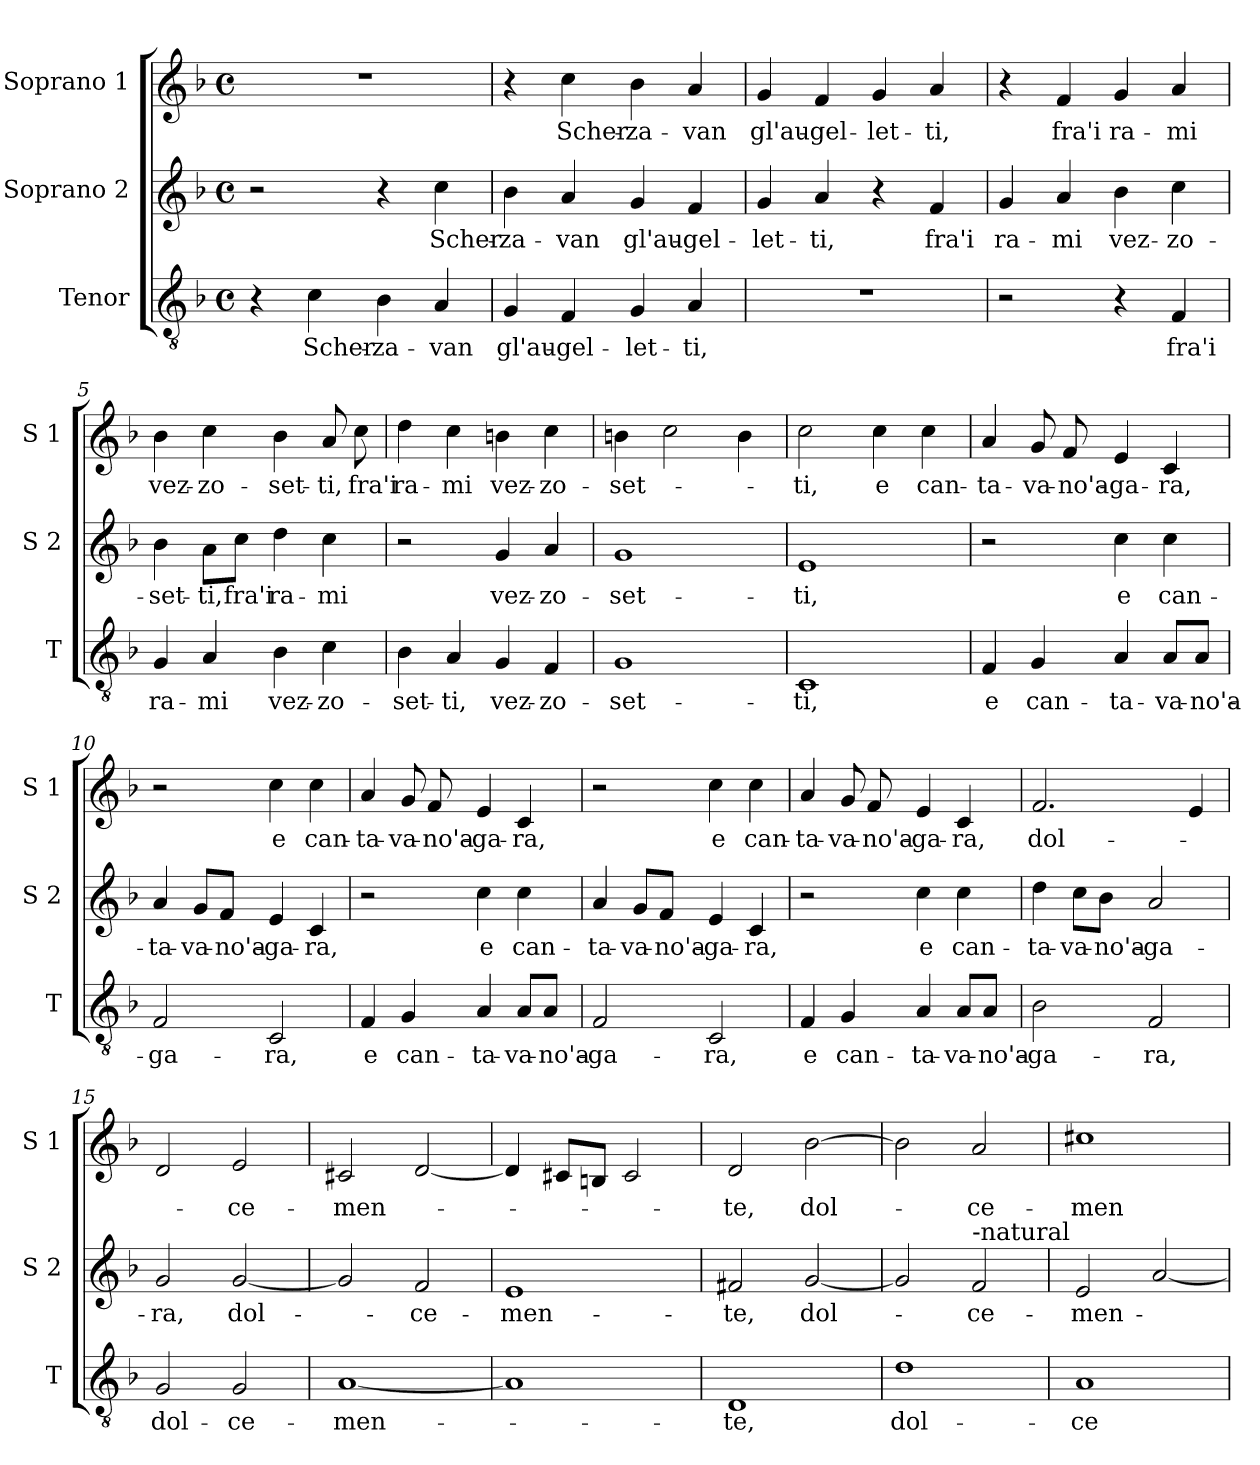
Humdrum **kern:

**kern	**text	**kern	**text	**kern	**text
*part3	*part3	*part2	*part2	*part1	*part1
*staff3	*staff3	*staff2	*staff2	*staff1	*staff1
*I"Tenor	*	*I"Soprano 2	*	*I"Soprano 1	*
*I'T	*	*I'S 2	*	*I'S 1	*
*clefGv2	*	*clefG2	*	*clefG2	*
*k[b-]	*	*k[b-]	*	*k[b-]	*
*F:	*	*F:	*	*F:	*
*M4/4	*	*M4/4	*	*M4/4	*
*met(c)	*	*met(c)	*	*met(c)	*
=1	=1	=1	=1	=1	=1
4r	.	2r	.	1r	.
!	!LO:LY:b	!	!	!	!
4c\	Scher-	.	.	.	.
!	!LO:LY:b	!	!	!	!
4B-\	-za-	4r	.	.	.
!	!LO:LY:b	!	!LO:LY:b	!	!
4A/	-van	4cc\	Scher-	.	.
=2	=2	=2	=2	=2	=2
!	!LO:LY:b	!	!LO:LY:b	!	!
4G/	gl'au-	4b-\	-za-	4r	.
!	!LO:LY:b	!	!LO:LY:b	!	!LO:LY:b
4F/	-gel-	4a/	-van	4cc\	Scher-
!	!LO:LY:b	!	!LO:LY:b	!	!LO:LY:b
4G/	-let-	4g/	gl'au-	4b-\	-za-
!	!LO:LY:b	!	!LO:LY:b	!	!LO:LY:b
4A/	-ti,	4f/	-gel-	4a/	-van
=3	=3	=3	=3	=3	=3
!	!	!	!LO:LY:b	!	!LO:LY:b
1r	.	4g/	-let-	4g/	gl'au-
!	!	!	!LO:LY:b	!	!LO:LY:b
.	.	4a/	-ti,	4f/	-gel-
!	!	!	!	!	!LO:LY:b
.	.	4r	.	4g/	-let-
!	!	!	!LO:LY:b	!	!LO:LY:b
.	.	4f/	fra'i	4a/	-ti,
=4	=4	=4	=4	=4	=4
!	!	!	!LO:LY:b	!	!
2r	.	4g/	ra-	4r	.
!	!	!	!LO:LY:b	!	!LO:LY:b
.	.	4a/	-mi	4f/	fra'i
!	!	!	!LO:LY:b	!	!LO:LY:b
4r	.	4b-\	vez-	4g/	ra-
!	!LO:LY:b	!	!LO:LY:b	!	!LO:LY:b
4F/	fra'i	4cc\	-zo-	4a/	-mi
!!LO:LB:g=z
=5	=5	=5	=5	=5	=5
!	!LO:LY:b	!	!LO:LY:b	!	!LO:LY:b
4G/	ra-	4b-\	-set-	4b-\	vez-
!	!LO:LY:b	!	!LO:LY:b	!	!LO:LY:b
4A/	-mi	8a\L	-ti,	4cc\	-zo-
!	!	!	!LO:LY:b	!	!
.	.	8cc\J	fra'i	.	.
!	!LO:LY:b	!	!LO:LY:b	!	!LO:LY:b
4B-\	vez-	4dd\	ra-	4b-\	-set-
!	!LO:LY:b	!	!LO:LY:b	!	!LO:LY:b
4c\	-zo-	4cc\	-mi	8a/	-ti,
!	!	!	!	!	!LO:LY:b
.	.	.	.	8cc\	fra'i
=6	=6	=6	=6	=6	=6
!	!LO:LY:b	!	!	!	!LO:LY:b
4B-\	-set-	2r	.	4dd\	ra-
!	!LO:LY:b	!	!	!	!LO:LY:b
4A/	-ti,	.	.	4cc\	-mi
!	!LO:LY:b	!	!LO:LY:b	!	!LO:LY:b
4G/	vez-	4g/	vez-	4bn\	vez-
!	!LO:LY:b	!	!LO:LY:b	!	!LO:LY:b
4F/	-zo-	4a/	-zo-	4cc\	-zo-
=7	=7	=7	=7	=7	=7
!	!LO:LY:b	!	!LO:LY:b	!	!LO:LY:b
1G	-set-	1g	-set-	4bn\	-set-
.	.	.	.	2cc\	.
.	.	.	.	4b\	.
=8	=8	=8	=8	=8	=8
!	!LO:LY:b	!	!LO:LY:b	!	!LO:LY:b
1C	-ti,	1e	-ti,	2cc\	-ti,
!	!	!	!	!	!LO:LY:b
.	.	.	.	4cc\	e
!	!	!	!	!	!LO:LY:b
.	.	.	.	4cc\	can-
!!LO:LB:g=z
=9	=9	=9	=9	=9	=9
!	!LO:LY:b	!	!	!	!LO:LY:b
4F/	e	2r	.	4a/	-ta-
!	!LO:LY:b	!	!	!	!LO:LY:b
4G/	can-	.	.	8g/	-va-
!	!	!	!	!	!LO:LY:b
.	.	.	.	8f/	-no'a-
!	!LO:LY:b	!	!LO:LY:b	!	!LO:LY:b
4A/	-ta-	4cc\	e	4e/	-ga-
!	!LO:LY:b	!	!LO:LY:b	!	!LO:LY:b
8A/L	-va-	4cc\	can-	4c/	-ra,
!	!LO:LY:b	!	!	!	!
8A/J	-no'a-	.	.	.	.
=10	=10	=10	=10	=10	=10
!	!LO:LY:b	!	!LO:LY:b	!	!
2F/	-ga-	4a/	-ta-	2r	.
!	!	!	!LO:LY:b	!	!
.	.	8g/L	-va-	.	.
!	!	!	!LO:LY:b	!	!
.	.	8f/J	-no'a-	.	.
!	!LO:LY:b	!	!LO:LY:b	!	!LO:LY:b
2C/	-ra,	4e/	-ga-	4cc\	e
!	!	!	!LO:LY:b	!	!LO:LY:b
.	.	4c/	-ra,	4cc\	can-
=11	=11	=11	=11	=11	=11
!	!LO:LY:b	!	!	!	!LO:LY:b
4F/	e	2r	.	4a/	-ta-
!	!LO:LY:b	!	!	!	!LO:LY:b
4G/	can-	.	.	8g/	-va-
!	!	!	!	!	!LO:LY:b
.	.	.	.	8f/	-no'a-
!	!LO:LY:b	!	!LO:LY:b	!	!LO:LY:b
4A/	-ta-	4cc\	e	4e/	-ga-
!	!LO:LY:b	!	!LO:LY:b	!	!LO:LY:b
8A/L	-va-	4cc\	can-	4c/	-ra,
!	!LO:LY:b	!	!	!	!
8A/J	-no'a-	.	.	.	.
=12	=12	=12	=12	=12	=12
!	!LO:LY:b	!	!LO:LY:b	!	!
2F/	-ga-	4a/	-ta-	2r	.
!	!	!	!LO:LY:b	!	!
.	.	8g/L	-va-	.	.
!	!	!	!LO:LY:b	!	!
.	.	8f/J	-no'a-	.	.
!	!LO:LY:b	!	!LO:LY:b	!	!LO:LY:b
2C/	-ra,	4e/	-ga-	4cc\	e
!	!	!	!LO:LY:b	!	!LO:LY:b
.	.	4c/	-ra,	4cc\	can-
!!LO:PB:g=z
=13	=13	=13	=13	=13	=13
!	!LO:LY:b	!	!	!	!LO:LY:b
4F/	e	2r	.	4a/	-ta-
!	!LO:LY:b	!	!	!	!LO:LY:b
4G/	can-	.	.	8g/	-va-
!	!	!	!	!	!LO:LY:b
.	.	.	.	8f/	-no'a-
!	!LO:LY:b	!	!LO:LY:b	!	!LO:LY:b
4A/	-ta-	4cc\	e	4e/	-ga-
!	!LO:LY:b	!	!LO:LY:b	!	!LO:LY:b
8A/L	-va-	4cc\	can-	4c/	-ra,
!	!LO:LY:b	!	!	!	!
8A/J	-no'a-	.	.	.	.
=14	=14	=14	=14	=14	=14
!	!LO:LY:b	!	!LO:LY:b	!	!LO:LY:b
2B-\	-ga-	4dd\	-ta-	2.f/	dol-
!	!	!	!LO:LY:b	!	!
.	.	8cc\L	-va-	.	.
!	!	!	!LO:LY:b	!	!
.	.	8b-\J	-no'a-	.	.
!	!LO:LY:b	!	!LO:LY:b	!	!
2F/	-ra,	2a/	-ga-	.	.
.	.	.	.	4e/	.
=15	=15	=15	=15	=15	=15
!	!LO:LY:b	!	!LO:LY:b	!	!
2G/	dol-	2g/	-ra,	2d/	.
!	!LO:LY:b	!	!LO:LY:b	!	!LO:LY:b
2G/	-ce-	[2g/	dol-	2e/	-ce-
=16	=16	=16	=16	=16	=16
!	!LO:LY:b	!	!	!	!LO:LY:b
[1A	-men-	2g/]	.	2c#X/	-men-
!	!	!	!LO:LY:b	!	!
.	.	2f/	-ce-	[2d/	.
=17	=17	=17	=17	=17	=17
!	!	!	!LO:LY:b	!	!
1A]	.	1e	-men-	4d/]	.
.	.	.	.	8c#X/L	.
.	.	.	.	8Bn/J	.
.	.	.	.	2c#/	.
!!LO:LB:g=z
=18	=18	=18	=18	=18	=18
!	!LO:LY:b	!	!LO:LY:b	!	!LO:LY:b
1D	-te,	2f#X/	-te,	2d/	-te,
!	!	!	!LO:LY:b	!	!LO:LY:b
.	.	[2g/	dol-	[2b-\	dol-
=19	=19	=19	=19	=19	=19
!	!LO:LY:b	!	!	!	!
1d	dol-	2g/]	.	2b-\]	.
!	!	!LO:TX:a:t=-natural	!	!	!
!	!	!	!LO:LY:b	!	!LO:LY:b
.	.	2f/	-ce-	2a/	-ce-
=20	=20	=20	=20	=20	=20
!	!LO:LY:b	!	!LO:LY:b	!	!LO:LY:b
1A	-ce-	2e/	-men-	1cc#X	-men-
.	.	[2a/	.	.	.
=	=	=	=	=	=
*-	*-	*-	*-	*-	*-
